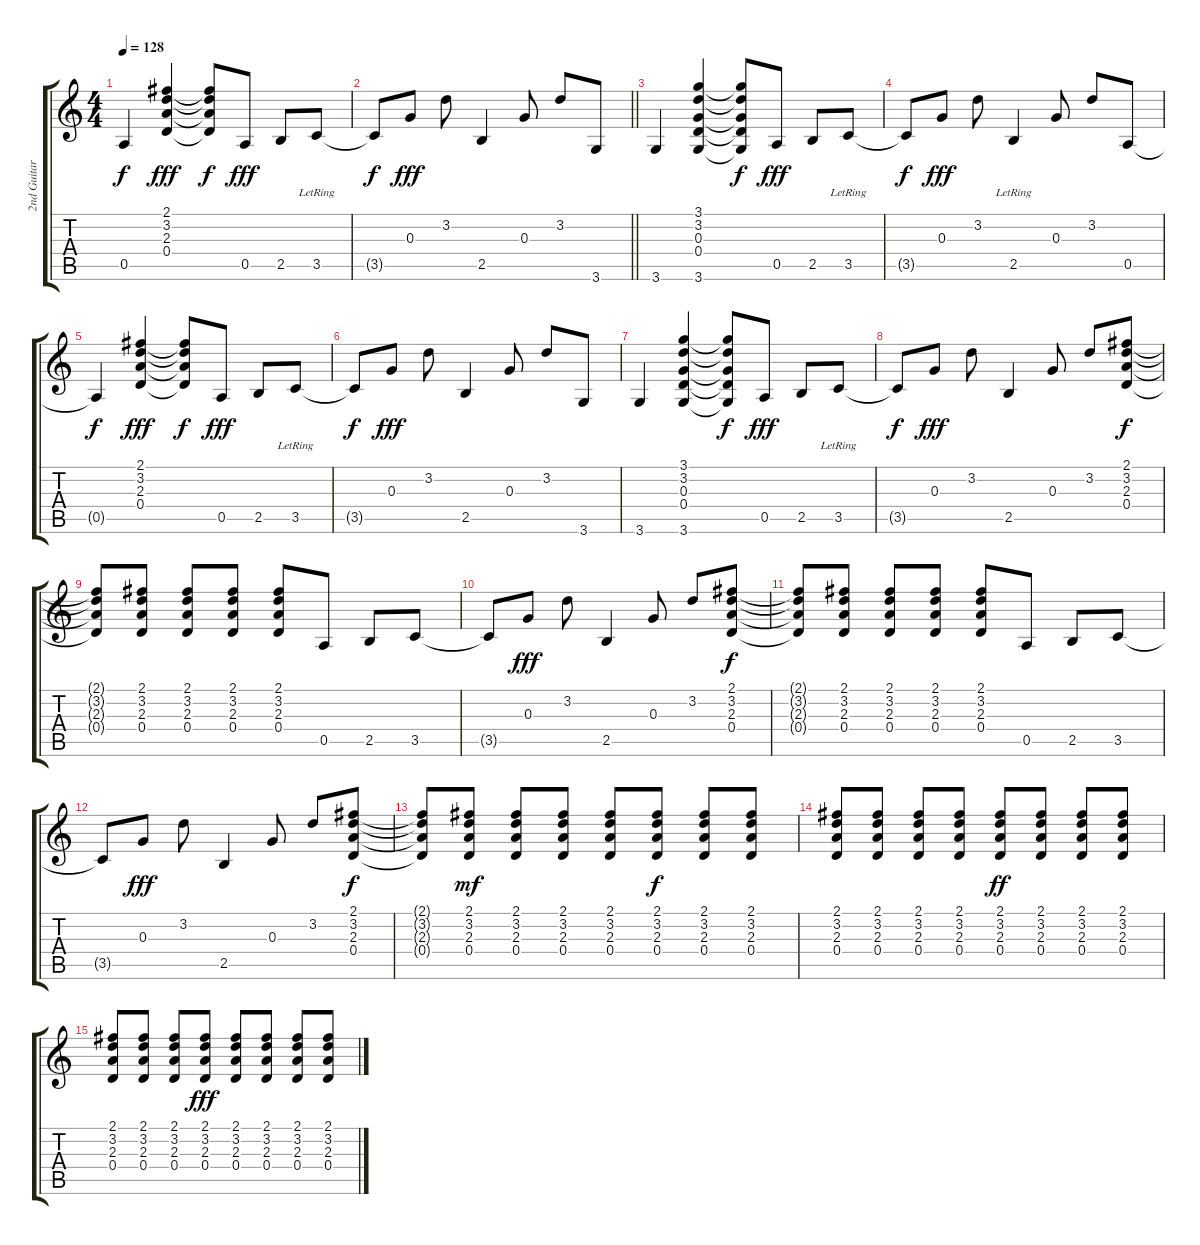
\track ("2nd Guitar Malcolm Young" "2nd Guitar") {instrument overdrivenguitar}
\staff {score tabs}
\tuning (E4 B3 G3 D3 A2 E2) {hide}
\ts (4 4)
\tempo 128
\clef g2
\ks c
0.5{t}.4{dy f} (2.1 3.2 2.3 0.4).4{dy fff} (2.1{t} 3.2{t} 2.3{t} 0.4{t}).8{dy f} 0.5.8{dy fff} 2.5.8 3.5{lr}.8 |
\barLineRight lightlight
3.5{t}.8{dy f} 0.3.8{dy fff} 3.2.8 2.5.4 0.3.8 3.2.8 3.6.8 |
3.6.4 (3.1 3.2 0.3 0.4 3.6).4 (3.1{t} 3.2{t} 0.3{t} 0.4{t} 3.6{t}).8{dy f} 0.5.8{dy fff} 2.5.8 3.5{lr}.8 |
3.5{t}.8{dy f} 0.3.8{dy fff} 3.2.8 2.5{lr}.4 0.3.8 3.2.8 0.5.8 |
0.5{t}.4{dy f} (2.1 3.2 2.3 0.4).4{dy fff} (2.1{t} 3.2{t} 2.3{t} 0.4{t}).8{dy f} 0.5.8{dy fff} 2.5.8 3.5{lr}.8 |
3.5{t}.8{dy f} 0.3.8{dy fff} 3.2.8 2.5.4 0.3.8 3.2.8 3.6.8 |
3.6.4 (3.1 3.2 0.3 0.4 3.6).4 (3.1{t} 3.2{t} 0.3{t} 0.4{t} 3.6{t}).8{dy f} 0.5.8{dy fff} 2.5.8 3.5{lr}.8 |
3.5{t}.8{dy f} 0.3.8{dy fff} 3.2.8 2.5.4 0.3.8 3.2.8 (2.1 3.2 2.3 0.4).8{dy f} |
(2.1{t} 3.2{t} 2.3{t} 0.4{t}).8 (2.1 3.2 2.3 0.4).8 (2.1 3.2 2.3 0.4).8 (2.1 3.2 2.3 0.4).8 (2.1 3.2 2.3 0.4).8 0.5.8 2.5.8 3.5.8 |
3.5{t}.8 0.3.8{dy fff} 3.2.8 2.5.4 0.3.8 3.2.8 (2.1 3.2 2.3 0.4).8{dy f} |
(2.1{t} 3.2{t} 2.3{t} 0.4{t}).8 (2.1 3.2 2.3 0.4).8 (2.1 3.2 2.3 0.4).8 (2.1 3.2 2.3 0.4).8 (2.1 3.2 2.3 0.4).8 0.5.8 2.5.8 3.5.8 |
3.5{t}.8 0.3.8{dy fff} 3.2.8 2.5.4 0.3.8 3.2.8 (2.1 3.2 2.3 0.4).8{dy f} |
(2.1{t} 3.2{t} 2.3{t} 0.4{t}).8 (2.1 3.2 2.3 0.4).8{dy mf} (2.1 3.2 2.3 0.4).8 (2.1 3.2 2.3 0.4).8 (2.1 3.2 2.3 0.4).8 (2.1 3.2 2.3 0.4).8{dy f} (2.1 3.2 2.3 0.4).8 (2.1 3.2 2.3 0.4).8 |
(2.1 3.2 2.3 0.4).8 (2.1 3.2 2.3 0.4).8 (2.1 3.2 2.3 0.4).8 (2.1 3.2 2.3 0.4).8 (2.1 3.2 2.3 0.4).8{dy ff} (2.1 3.2 2.3 0.4).8 (2.1 3.2 2.3 0.4).8 (2.1 3.2 2.3 0.4).8 |
(2.1 3.2 2.3 0.4).8 (2.1 3.2 2.3 0.4).8 (2.1 3.2 2.3 0.4).8 (2.1 3.2 2.3 0.4).8{dy fff} (2.1 3.2 2.3 0.4).8 (2.1 3.2 2.3 0.4).8 (2.1 3.2 2.3 0.4).8 (2.1 3.2 2.3 0.4).8
